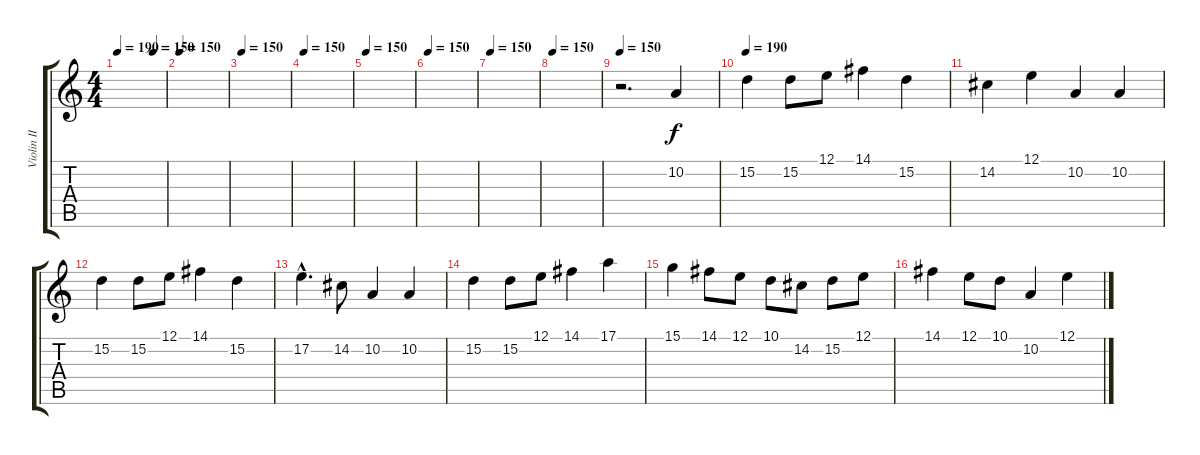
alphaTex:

\track ("Violin II" "Violin II") {instrument violin}
\staff {score tabs}
\tuning (E4 B3 G3 D3 A2 E2) {hide}
\ts (4 4)
\tempo 190
\tempo (150 0.75)
\tempo 190
\clef g2
\ks c
|
\tempo 150
|
\tempo 150
|
\tempo 150
|
\tempo 150
|
\tempo 150
|
\tempo 150
|
\tempo 150
|
\tempo 150
r.2{d} 10.2.4 |
\tempo 190
15.2.4 15.2.8 12.1.8 14.1.4 15.2.4 |
14.2.4 12.1.4 10.2.4 10.2.4 |
15.2.4 15.2.8 12.1.8 14.1.4 15.2.4 |
17.2{hac}.4{d} 14.2.8 10.2.4 10.2.4 |
15.2.4 15.2.8 12.1.8 14.1.4 17.1.4 |
15.1.4 14.1.8 12.1.8 10.1.8 14.2.8 15.2.8 12.1.8 |
14.1.4 12.1.8 10.1.8 10.2.4 12.1.4
